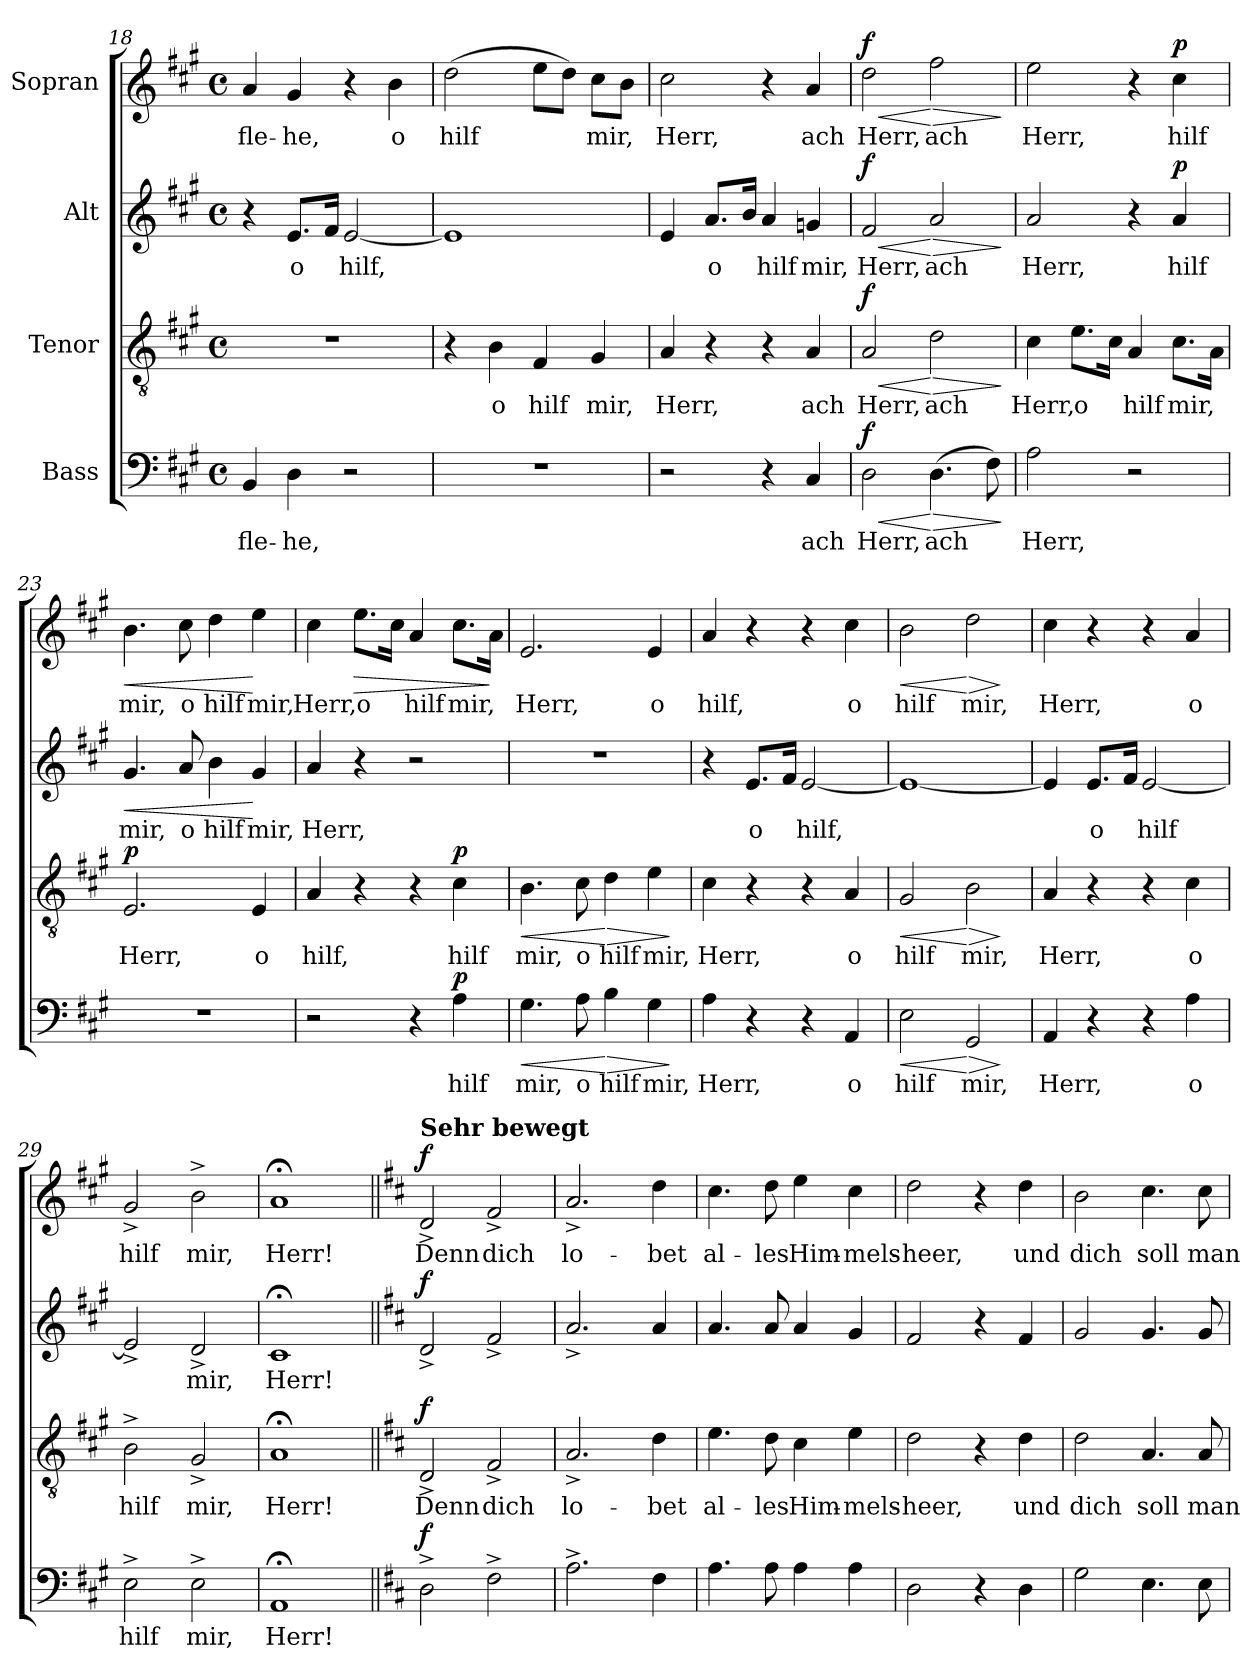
**kern	**text	**dynam	**kern	**text	**dynam	**kern	**text	**dynam	**kern	**text	**dynam
*part4	*part4	*part4	*part3	*part3	*part3	*part2	*part2	*part2	*part1	*part1	*part1
*staff4	*staff4	*staff4	*staff3	*staff3	*staff3	*staff2	*staff2	*staff2	*staff1	*staff1	*staff1
*I"Bass	*	*	*I"Tenor	*	*	*I"Alt	*	*	*I"Sopran	*	*
*clefF4	*	*	*clefGv2	*	*	*clefG2	*	*	*clefG2	*	*
*k[f#c#g#]	*	*	*k[f#c#g#]	*	*	*k[f#c#g#]	*	*	*k[f#c#g#]	*	*
*M4/4	*	*	*M4/4	*	*	*M4/4	*	*	*M4/4	*	*
*met(c)	*	*	*met(c)	*	*	*met(c)	*	*	*met(c)	*	*
=18	=18	=18	=18	=18	=18	=18	=18	=18	=18	=18	=18
!	!LO:LY:b	!	!	!	!	!	!	!	!	!LO:LY:b	!
4BB/	fle-	.	1r	.	.	4r	.	.	4a/	fle-	.
!	!LO:LY:b	!	!	!	!	!	!LO:LY:b	!	!	!LO:LY:b	!
4D\	-he,	.	.	.	.	8.e/L	o	.	4g#/	-he,	.
.	.	.	.	.	.	16f#/Jk	.	.	.	.	.
!	!	!	!	!	!	!	!LO:LY:b	!	!	!	!
2r	.	.	.	.	.	[2e/	hilf,	.	4r	.	.
!	!	!	!	!	!	!	!	!	!	!LO:LY:b	!
.	.	.	.	.	.	.	.	.	4b\	o	.
=19	=19	=19	=19	=19	=19	=19	=19	=19	=19	=19	=19
!	!	!	!	!	!	!	!	!	!	!LO:LY:b	!
1r	.	.	4r	.	.	1e]	.	.	(2dd\	hilf	.
!	!	!	!	!LO:LY:b	!	!	!	!	!	!	!
.	.	.	4B\	o	.	.	.	.	.	.	.
!	!	!	!	!LO:LY:b	!	!	!	!	!	!	!
.	.	.	4F#/	hilf	.	.	.	.	8ee\L	.	.
.	.	.	.	.	.	.	.	.	8dd\J)	.	.
!	!	!	!	!LO:LY:b	!	!	!	!	!	!LO:LY:b	!
.	.	.	4G#/	mir,	.	.	.	.	8cc#\L	mir,	.
.	.	.	.	.	.	.	.	.	8b\J	.	.
=20	=20	=20	=20	=20	=20	=20	=20	=20	=20	=20	=20
!	!	!	!	!LO:LY:b	!	!	!	!	!	!LO:LY:b	!
2r	.	.	4A/	Herr,	.	4e/	.	.	2cc#\	Herr,	.
!	!	!	!	!	!	!	!LO:LY:b	!	!	!	!
.	.	.	4r	.	.	8.a/L	o	.	.	.	.
.	.	.	.	.	.	16b/Jk	.	.	.	.	.
!	!	!	!	!	!	!	!LO:LY:b	!	!	!	!
4r	.	.	4r	.	.	4a/	hilf	.	4r	.	.
!	!LO:LY:b	!	!	!LO:LY:b	!	!	!LO:LY:b	!	!	!LO:LY:b	!
4C#/	ach	.	4A/	ach	.	4gn/	mir,	.	4a/	ach	.
!!LO:LB:g=z
=21	=21	=21	=21	=21	=21	=21	=21	=21	=21	=21	=21
!	!LO:LY:b	!LO:HP:b	!	!LO:LY:b	!LO:HP:b	!	!LO:LY:b	!LO:HP:b	!	!LO:LY:b	!LO:HP:b
!	!	!LO:DY:n=1:a	!	!	!LO:DY:n=1:a	!	!	!LO:DY:n=1:a	!	!	!LO:DY:n=1:a
2D\	Herr,	< f	2A/	Herr,	< f	2f#/	Herr,	< f	2dd\	Herr,	< f
!	!LO:LY:b	!LO:HP:n=1:b	!	!LO:LY:b	!LO:HP:n=1:b	!	!LO:LY:b	!LO:HP:n=1:b	!	!LO:LY:b	!LO:HP:n=1:b
(4.D\	ach	[ >	2d\	ach	[ >	2a/	ach	[ >	2ff#\	ach	[ >
8F#\)	.	.	.	.	.	.	.	.	.	.	.
.	.	]	.	.	]	.	.	]	.	.	]
=22	=22	=22	=22	=22	=22	=22	=22	=22	=22	=22	=22
!	!LO:LY:b	!	!	!LO:LY:b	!	!	!LO:LY:b	!	!	!LO:LY:b	!
2A\	Herr,	.	4c#\	Herr,	.	2a/	Herr,	.	2ee\	Herr,	.
!	!	!	!	!LO:LY:b	!	!	!	!	!	!	!
.	.	.	8.e\L	o	.	.	.	.	.	.	.
.	.	.	16c#\Jk	.	.	.	.	.	.	.	.
!	!	!	!	!LO:LY:b	!	!	!	!	!	!	!
2r	.	.	4A/	hilf	.	4r	.	.	4r	.	.
!	!	!	!	!LO:LY:b	!	!	!LO:LY:b	!LO:DY:a	!	!LO:LY:b	!LO:DY:a
.	.	.	8.c#\L	mir,	.	4a/	hilf	p	4cc#\	hilf	p
.	.	.	16A\Jk	.	.	.	.	.	.	.	.
=23	=23	=23	=23	=23	=23	=23	=23	=23	=23	=23	=23
!	!	!	!	!LO:LY:b	!LO:DY:a	!	!LO:LY:b	!LO:HP:b	!	!LO:LY:b	!LO:HP:b
1r	.	.	2.E/	Herr,	p	4.g#/	mir,	<	4.b\	mir,	<
!	!	!	!	!	!	!	!LO:LY:b	!	!	!LO:LY:b	!
.	.	.	.	.	.	8a/	o	.	8cc#\	o	.
!	!	!	!	!	!	!	!LO:LY:b	!	!	!LO:LY:b	!
.	.	.	.	.	.	4b\	hilf	.	4dd\	hilf	.
!	!	!	!	!LO:LY:b	!	!	!LO:LY:b	!	!	!LO:LY:b	!
.	.	.	4E/	o	.	4g#/	mir,	[	4ee\	mir,	[
=24	=24	=24	=24	=24	=24	=24	=24	=24	=24	=24	=24
!	!	!	!	!LO:LY:b	!	!	!LO:LY:b	!	!	!LO:LY:b	!
2r	.	.	4A/	hilf,	.	4a/	Herr,	.	4cc#\	Herr,	.
!	!	!	!	!	!	!	!	!	!	!LO:LY:b	!LO:HP:b
.	.	.	4r	.	.	4r	.	.	8.ee\L	o	>
.	.	.	.	.	.	.	.	.	16cc#\Jk	.	.
!	!	!	!	!	!	!	!	!	!	!LO:LY:b	!
4r	.	.	4r	.	.	2r	.	.	4a/	hilf	.
!	!LO:LY:b	!LO:DY:a	!	!LO:LY:b	!LO:DY:a	!	!	!	!	!LO:LY:b	!
4A\	hilf	p	4c#\	hilf	p	.	.	.	8.cc#\L	mir,	.
.	.	.	.	.	.	.	.	.	16a\Jk	.	]
!!LO:LB:g=z
=25	=25	=25	=25	=25	=25	=25	=25	=25	=25	=25	=25
!	!LO:LY:b	!LO:HP:b	!	!LO:LY:b	!LO:HP:b	!	!	!	!	!LO:LY:b	!
4.G#\	mir,	<	4.B\	mir,	<	1r	.	.	2.e/	Herr,	.
!	!LO:LY:b	!	!	!LO:LY:b	!	!	!	!	!	!	!
8A\	o	.	8c#\	o	.	.	.	.	.	.	.
!	!LO:LY:b	!LO:HP:n=1:b	!	!LO:LY:b	!LO:HP:n=1:b	!	!	!	!	!	!
4B\	hilf	[ >	4d\	hilf	[ >	.	.	.	.	.	.
!	!LO:LY:b	!	!	!LO:LY:b	!	!	!	!	!	!LO:LY:b	!
4G#\	mir,	.	4e\	mir,	.	.	.	.	4e/	o	.
.	.	]	.	.	]	.	.	.	.	.	.
=26	=26	=26	=26	=26	=26	=26	=26	=26	=26	=26	=26
!	!LO:LY:b	!	!	!LO:LY:b	!	!	!	!	!	!LO:LY:b	!
4A\	Herr,	.	4c#\	Herr,	.	4r	.	.	4a/	hilf,	.
!	!	!	!	!	!	!	!LO:LY:b	!	!	!	!
4r	.	.	4r	.	.	8.e/L	o	.	4r	.	.
.	.	.	.	.	.	16f#/Jk	.	.	.	.	.
!	!	!	!	!	!	!	!LO:LY:b	!	!	!	!
4r	.	.	4r	.	.	[2e/	hilf,	.	4r	.	.
!	!LO:LY:b	!	!	!LO:LY:b	!	!	!	!	!	!LO:LY:b	!
4AA/	o	.	4A/	o	.	.	.	.	4cc#\	o	.
=27	=27	=27	=27	=27	=27	=27	=27	=27	=27	=27	=27
!	!LO:LY:b	!LO:HP:b	!	!LO:LY:b	!LO:HP:b	!	!	!	!	!LO:LY:b	!LO:HP:b
2E\	hilf	<	2G#/	hilf	<	1e_	.	.	2b\	hilf	<
!	!LO:LY:b	!LO:HP:n=1:b	!	!LO:LY:b	!LO:HP:n=1:b	!	!	!	!	!LO:LY:b	!LO:HP:n=1:b
2GG#/	mir,	[ >	2B\	mir,	[ >	.	.	.	2dd\	mir,	[ >
.	.	]	.	.	]	.	.	.	.	.	]
=28	=28	=28	=28	=28	=28	=28	=28	=28	=28	=28	=28
!	!LO:LY:b	!	!	!LO:LY:b	!	!	!	!	!	!LO:LY:b	!
4AA/	Herr,	.	4A/	Herr,	.	4e/]	.	.	4cc#\	Herr,	.
!	!	!	!	!	!	!	!LO:LY:b	!	!	!	!
4r	.	.	4r	.	.	8.e/L	o	.	4r	.	.
.	.	.	.	.	.	16f#/Jk	.	.	.	.	.
!	!	!	!	!	!	!	!LO:LY:b	!	!	!	!
4r	.	.	4r	.	.	[2e/	hilf	.	4r	.	.
!	!LO:LY:b	!	!	!LO:LY:b	!	!	!	!	!	!LO:LY:b	!
4A\	o	.	4c#\	o	.	.	.	.	4a/	o	.
=29	=29	=29	=29	=29	=29	=29	=29	=29	=29	=29	=29
!	!LO:LY:b	!	!	!LO:LY:b	!	!	!	!	!	!LO:LY:b	!
2E^\	hilf	.	2B^\	hilf	.	2e^/]	.	.	2g#^/	hilf	.
!	!LO:LY:b	!	!	!LO:LY:b	!	!	!LO:LY:b	!	!	!LO:LY:b	!
2E^\	mir,	.	2G#^/	mir,	.	2d^/	mir,	.	2b^\	mir,	.
=30	=30	=30	=30	=30	=30	=30	=30	=30	=30	=30	=30
!	!LO:LY:b	!	!	!LO:LY:b	!	!	!LO:LY:b	!	!	!LO:LY:b	!
1AA;<	Herr!	.	1A;<	Herr!	.	1c#;<	Herr!	.	1a;<	Herr!	.
!!LO:PB:g=z
=31||	=31||	=31||	=31||	=31||	=31||	=31||	=31||	=31||	=31||	=31||	=31||
*k[f#c#]	*	*	*k[f#c#]	*	*	*k[f#c#]	*	*	*k[f#c#]	*	*
!	!	!	!	!	!	!	!	!	!LO:TX:a:B:t=Sehr bewegt	!	!
!	!	!LO:DY:a	!	!LO:LY:b	!LO:DY:a	!	!	!LO:DY:a	!	!LO:LY:b	!LO:DY:a
2D^\	.	f	2D^/	Denn	f	2d^/	.	f	2d^/	Denn	f
!	!	!	!	!LO:LY:b	!	!	!	!	!	!LO:LY:b	!
2F#^\	.	.	2F#^/	dich	.	2f#^/	.	.	2f#^/	dich	.
=32	=32	=32	=32	=32	=32	=32	=32	=32	=32	=32	=32
!	!	!	!	!LO:LY:b	!	!	!	!	!	!LO:LY:b	!
2.A^\	.	.	2.A^/	lo-	.	2.a^/	.	.	2.a^/	lo-	.
!	!	!	!	!LO:LY:b	!	!	!	!	!	!LO:LY:b	!
4F#\	.	.	4d\	-bet	.	4a/	.	.	4dd\	-bet	.
=33	=33	=33	=33	=33	=33	=33	=33	=33	=33	=33	=33
!	!	!	!	!LO:LY:b	!	!	!	!	!	!LO:LY:b	!
4.A\	.	.	4.e\	al-	.	4.a/	.	.	4.cc#\	al-	.
!	!	!	!	!LO:LY:b	!	!	!	!	!	!LO:LY:b	!
8A\	.	.	8d\	-les	.	8a/	.	.	8dd\	-les	.
!	!	!	!	!LO:LY:b	!	!	!	!	!	!LO:LY:b	!
4A\	.	.	4c#\	Him-	.	4a/	.	.	4ee\	Him-	.
!	!	!	!	!LO:LY:b	!	!	!	!	!	!LO:LY:b	!
4A\	.	.	4e\	-mels-	.	4g/	.	.	4cc#\	-mels-	.
=34	=34	=34	=34	=34	=34	=34	=34	=34	=34	=34	=34
!	!	!	!	!LO:LY:b	!	!	!	!	!	!LO:LY:b	!
2D\	.	.	2d\	-heer,	.	2f#/	.	.	2dd\	-heer,	.
4r	.	.	4r	.	.	4r	.	.	4r	.	.
!	!	!	!	!LO:LY:b	!	!	!	!	!	!LO:LY:b	!
4D\	.	.	4d\	und	.	4f#/	.	.	4dd\	und	.
=35	=35	=35	=35	=35	=35	=35	=35	=35	=35	=35	=35
!	!	!	!	!LO:LY:b	!	!	!	!	!	!LO:LY:b	!
2G\	.	.	2d\	dich	.	2g/	.	.	2b\	dich	.
!	!	!	!	!LO:LY:b	!	!	!	!	!	!LO:LY:b	!
4.E\	.	.	4.A/	soll	.	4.g/	.	.	4.cc#\	soll	.
!	!	!	!	!LO:LY:b	!	!	!	!	!	!LO:LY:b	!
8E\	.	.	8A/	man	.	8g/	.	.	8cc#\	man	.
=	=	=	=	=	=	=	=	=	=	=	=
*-	*-	*-	*-	*-	*-	*-	*-	*-	*-	*-	*-
